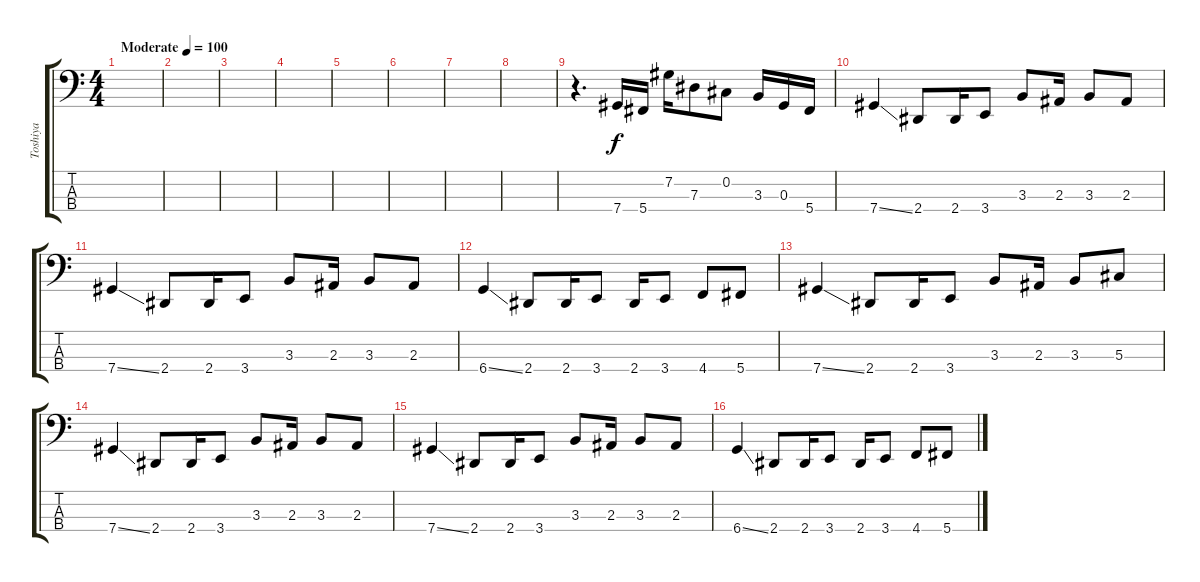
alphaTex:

\track ("Toshiya" "Toshiya") {instrument electricbasspick}
\staff {score tabs}
\tuning (Gb2 Db2 Ab1 Db1) {hide}
\ts (4 4)
\tempo (100 "Moderate")
\clef f4
\ks c
|
|
|
|
|
|
|
|
r.4{d} 7.4.16 5.4.16 7.2.16 7.3.8 0.2.8 3.3.16 0.3.16 5.4.16 |
7.4{ss}.4 2.4.8 2.4.16 3.4.8 3.3.8 2.3.16 3.3.8 2.3.8 |
7.4{ss}.4 2.4.8 2.4.16 3.4.8 3.3.8 2.3.16 3.3.8 2.3.8 |
6.4{ss}.4 2.4.8 2.4.16 3.4.8 2.4.16 3.4.8 4.4.8 5.4.8 |
7.4{ss}.4 2.4.8 2.4.16 3.4.8 3.3.8 2.3.16 3.3.8 5.3.8 |
7.4{ss}.4 2.4.8 2.4.16 3.4.8 3.3.8 2.3.16 3.3.8 2.3.8 |
7.4{ss}.4 2.4.8 2.4.16 3.4.8 3.3.8 2.3.16 3.3.8 2.3.8 |
6.4{ss}.4 2.4.8 2.4.16 3.4.8 2.4.16 3.4.8 4.4.8 5.4.8
